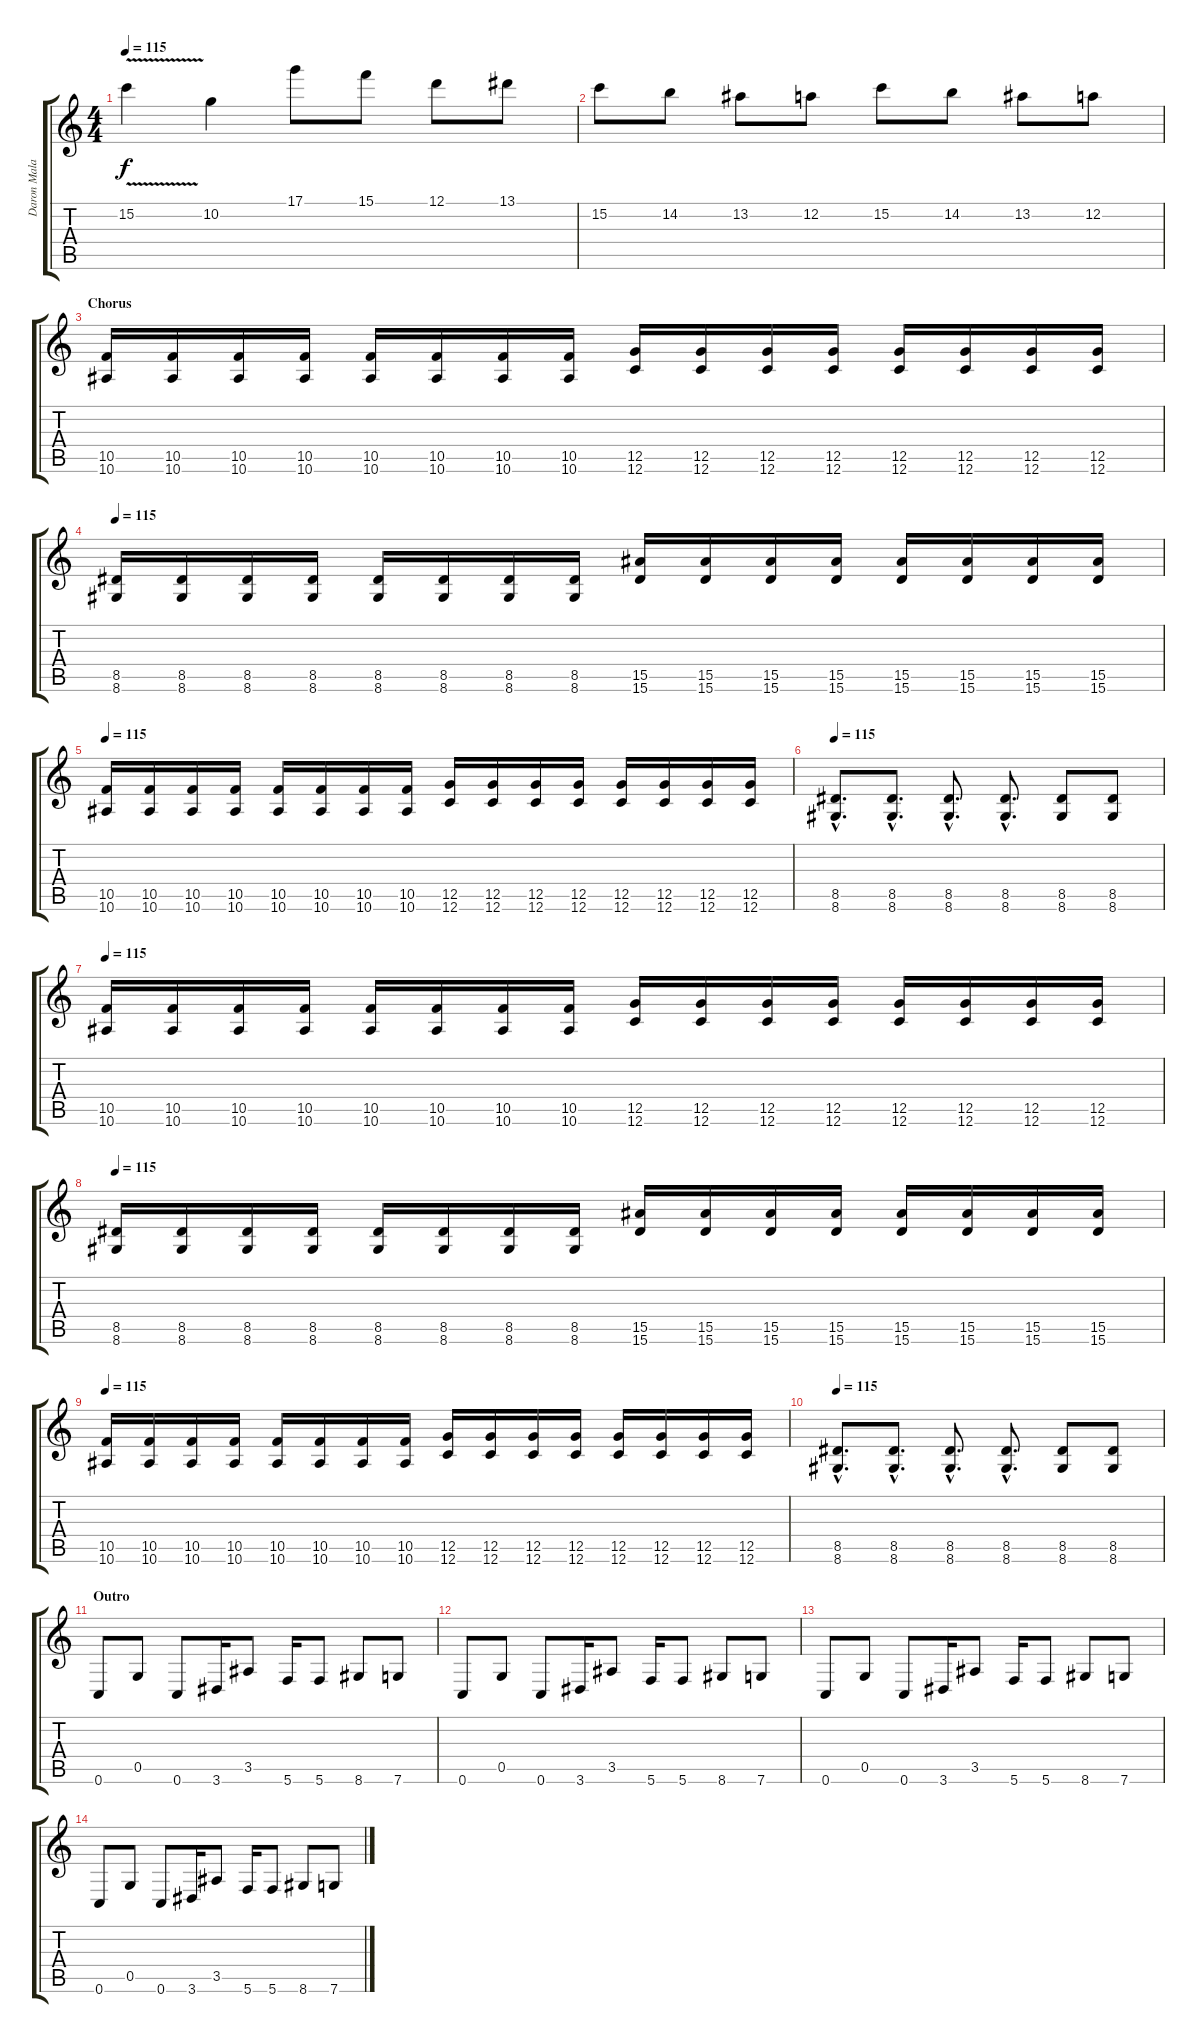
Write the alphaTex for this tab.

\track ("Daron Malakian" "Daron Mala") {instrument distortionguitar}
\staff {score tabs}
\tuning (D4 A3 F3 C3 G2 C2) {hide}
\ts (4 4)
\tempo 115
\clef g2
\ks c
15.2{v}.4{dy f} 10.2.4 17.1.8 15.1.8 12.1.8 13.1.8 |
15.2.8 14.2.8 13.2.8 12.2.8 15.2.8 14.2.8 13.2.8 12.2.8 |
\section ("" "Chorus")
(10.5 10.6).16 (10.5 10.6).16 (10.5 10.6).16 (10.5 10.6).16 (10.5 10.6).16 (10.5 10.6).16 (10.5 10.6).16 (10.5 10.6).16 (12.5 12.6).16 (12.5 12.6).16 (12.5 12.6).16 (12.5 12.6).16 (12.5 12.6).16 (12.5 12.6).16 (12.5 12.6).16 (12.5 12.6).16 |
\tempo 115
(8.5 8.6).16 (8.5 8.6).16 (8.5 8.6).16 (8.5 8.6).16 (8.5 8.6).16 (8.5 8.6).16 (8.5 8.6).16 (8.5 8.6).16 (15.5 15.6).16 (15.5 15.6).16 (15.5 15.6).16 (15.5 15.6).16 (15.5 15.6).16 (15.5 15.6).16 (15.5 15.6).16 (15.5 15.6).16 |
\tempo 115
(10.5 10.6).16 (10.5 10.6).16 (10.5 10.6).16 (10.5 10.6).16 (10.5 10.6).16 (10.5 10.6).16 (10.5 10.6).16 (10.5 10.6).16 (12.5 12.6).16 (12.5 12.6).16 (12.5 12.6).16 (12.5 12.6).16 (12.5 12.6).16 (12.5 12.6).16 (12.5 12.6).16 (12.5 12.6).16 |
\tempo 115
(8.5{hac} 8.6{hac}).8{d} (8.5{hac} 8.6{hac}).8{d} (8.5{hac} 8.6{hac}).8{d} (8.5{hac} 8.6{hac}).8{d} (8.5 8.6).8 (8.5 8.6).8 |
\tempo 115
(10.5 10.6).16 (10.5 10.6).16 (10.5 10.6).16 (10.5 10.6).16 (10.5 10.6).16 (10.5 10.6).16 (10.5 10.6).16 (10.5 10.6).16 (12.5 12.6).16 (12.5 12.6).16 (12.5 12.6).16 (12.5 12.6).16 (12.5 12.6).16 (12.5 12.6).16 (12.5 12.6).16 (12.5 12.6).16 |
\tempo 115
(8.5 8.6).16 (8.5 8.6).16 (8.5 8.6).16 (8.5 8.6).16 (8.5 8.6).16 (8.5 8.6).16 (8.5 8.6).16 (8.5 8.6).16 (15.5 15.6).16 (15.5 15.6).16 (15.5 15.6).16 (15.5 15.6).16 (15.5 15.6).16 (15.5 15.6).16 (15.5 15.6).16 (15.5 15.6).16 |
\tempo 115
(10.5 10.6).16 (10.5 10.6).16 (10.5 10.6).16 (10.5 10.6).16 (10.5 10.6).16 (10.5 10.6).16 (10.5 10.6).16 (10.5 10.6).16 (12.5 12.6).16 (12.5 12.6).16 (12.5 12.6).16 (12.5 12.6).16 (12.5 12.6).16 (12.5 12.6).16 (12.5 12.6).16 (12.5 12.6).16 |
\tempo 115
(8.5{hac} 8.6{hac}).8{d} (8.5{hac} 8.6{hac}).8{d} (8.5{hac} 8.6{hac}).8{d} (8.5{hac} 8.6{hac}).8{d} (8.5 8.6).8 (8.5 8.6).8 |
\section ("" "Outro")
0.6.8 0.5.8 0.6.8 3.6.16 3.5.8 5.6.16 5.6.8 8.6.8 7.6.8 |
0.6.8 0.5.8 0.6.8 3.6.16 3.5.8 5.6.16 5.6.8 8.6.8 7.6.8 |
0.6.8 0.5.8 0.6.8 3.6.16 3.5.8 5.6.16 5.6.8 8.6.8 7.6.8 |
0.6.8 0.5.8 0.6.8 3.6.16 3.5.8 5.6.16 5.6.8 8.6.8 7.6.8
